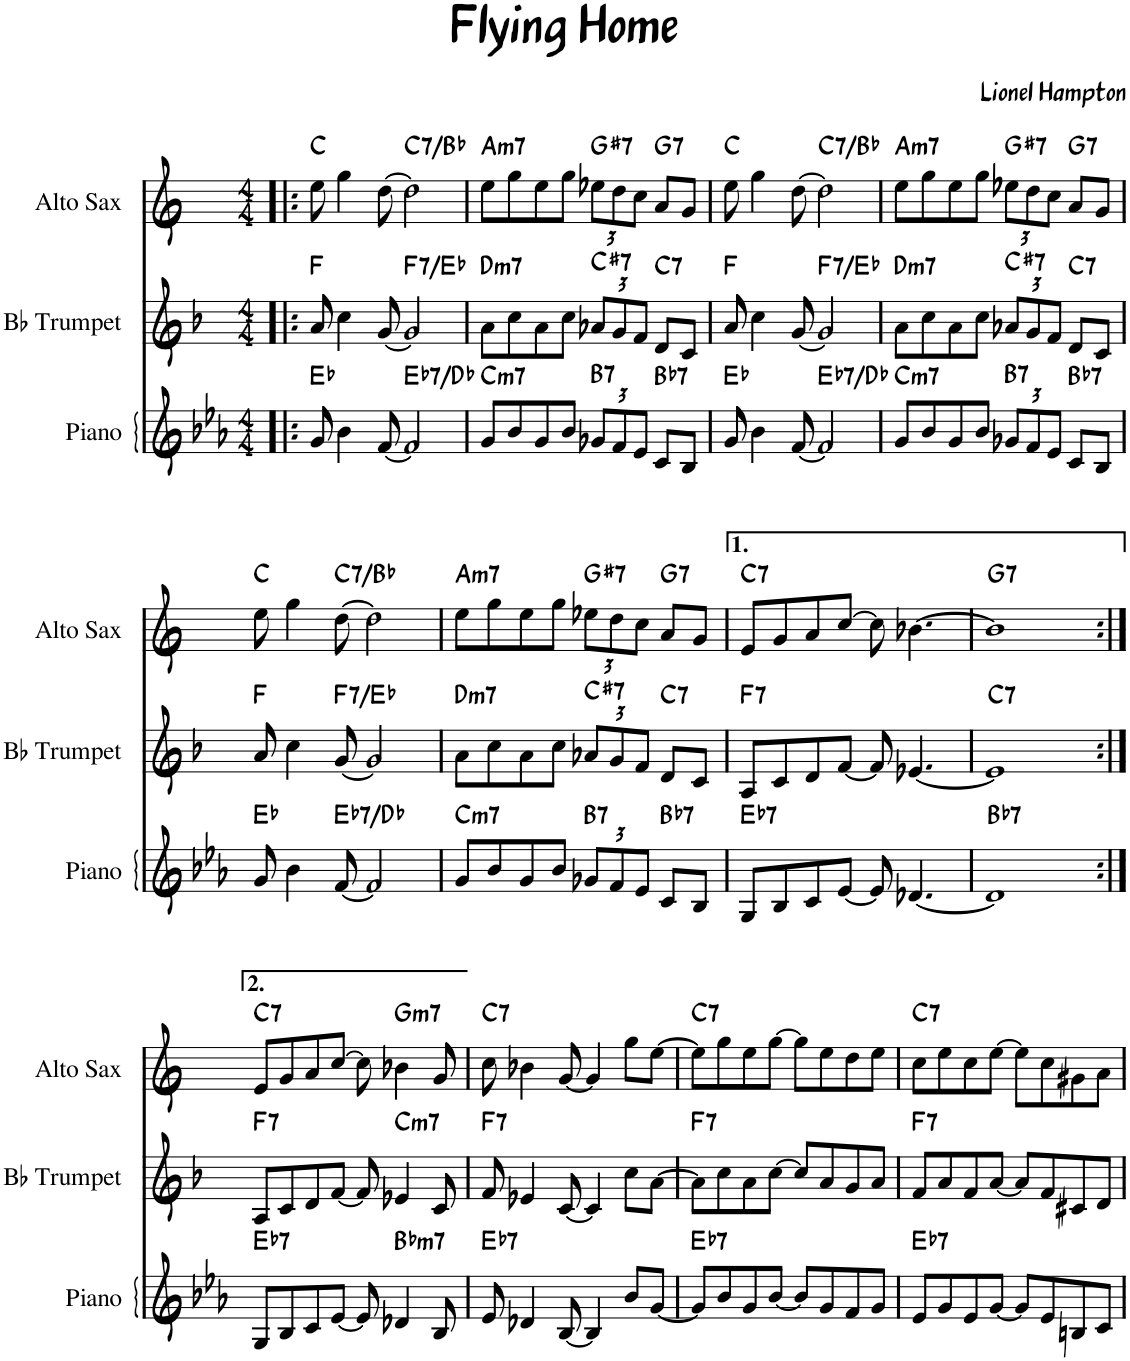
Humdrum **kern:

**kern	**harte	**kern	**harte	**kern	**harte
*part3	*part3	*part2	*part2	*part1	*part1
*staff3	*	*staff2	*	*staff1	*
*I"Piano	*	*I"Bb Trumpet	*	*I"Alto Sax	*
*I'Pno.	*	*I'Bb Tpt.	*	*I'Sax	*
*clefG2	*	*clefG2	*	*clefG2	*
*	*	*Trd1c2	*	*Trd5c9	*
*k[b-e-a-]	*	*k[b-]	*	*k[]	*
*M4/4	*	*M4/4	*	*M4/4	*
=1!|:	=1!|:	=1!|:	=1!|:	=1!|:	=1!|:
8g/	Eb:maj	8a/	F:maj	8ee\	C:maj
4b-\	.	4cc\	.	4gg\	.
[8f/	.	[8g/	.	[8dd\	.
!	!LO:H:kt=7	!	!LO:H:kt=7	!	!LO:H:kt=7
2f/]	Eb:7/b7	2g/]	F:7/b7	2dd\]	C:7/b7
=2	=2	=2	=2	=2	=2
!	!LO:H:kt=m7	!	!LO:H:kt=m7	!	!LO:H:kt=m7
8g/L	C:min7	8a\L	D:min7	8ee\L	A:min7
8b-/	.	8cc\	.	8gg\	.
8g/	.	8a\	.	8ee\	.
8b-/J	.	8cc\J	.	8gg\J	.
*Xbrackettup	*	*Xbrackettup	*	*Xbrackettup	*
!	!LO:H:kt=7	!	!LO:H:kt=7	!	!LO:H:kt=7
12g-X/L	B:7	12a-X/L	C#:7	12ee-X\L	G#:7
12f/	.	12g/	.	12dd\	.
12e-/J	.	12f/J	.	12cc\J	.
!	!LO:H:kt=7	!	!LO:H:kt=7	!	!LO:H:kt=7
8c/L	Bb:7	8d/L	C:7	8a/L	G:7
8B-/J	.	8c/J	.	8g/J	.
=3	=3	=3	=3	=3	=3
8g/	Eb:maj	8a/	F:maj	8ee\	C:maj
4b-\	.	4cc\	.	4gg\	.
[8f/	.	[8g/	.	[8dd\	.
!	!LO:H:kt=7	!	!LO:H:kt=7	!	!LO:H:kt=7
2f/]	Eb:7/b7	2g/]	F:7/b7	2dd\]	C:7/b7
=4	=4	=4	=4	=4	=4
!	!LO:H:kt=m7	!	!LO:H:kt=m7	!	!LO:H:kt=m7
8g/L	C:min7	8a\L	D:min7	8ee\L	A:min7
8b-/	.	8cc\	.	8gg\	.
8g/	.	8a\	.	8ee\	.
8b-/J	.	8cc\J	.	8gg\J	.
!	!LO:H:kt=7	!	!LO:H:kt=7	!	!LO:H:kt=7
12g-X/L	B:7	12a-X/L	C#:7	12ee-X\L	G#:7
12f/	.	12g/	.	12dd\	.
12e-/J	.	12f/J	.	12cc\J	.
!	!LO:H:kt=7	!	!LO:H:kt=7	!	!LO:H:kt=7
8c/L	Bb:7	8d/L	C:7	8a/L	G:7
8B-/J	.	8c/J	.	8g/J	.
!!LO:LB:g=z
=1	=1	=1	=1	=1	=1
8g/	Eb:maj	8a/	F:maj	8ee\	C:maj
4b-\	.	4cc\	.	4gg\	.
!	!LO:H:kt=7	!	!LO:H:kt=7	!	!LO:H:kt=7
[8f/	Eb:7/b7	[8g/	F:7/b7	[8dd\	C:7/b7
2f/]	.	2g/]	.	2dd\]	.
=2	=2	=2	=2	=2	=2
!	!LO:H:kt=m7	!	!LO:H:kt=m7	!	!LO:H:kt=m7
8g/L	C:min7	8a\L	D:min7	8ee\L	A:min7
8b-/	.	8cc\	.	8gg\	.
8g/	.	8a\	.	8ee\	.
8b-/J	.	8cc\J	.	8gg\J	.
!	!LO:H:kt=7	!	!LO:H:kt=7	!	!LO:H:kt=7
12g-X/L	B:7	12a-X/L	C#:7	12ee-X\L	G#:7
12f/	.	12g/	.	12dd\	.
12e-/J	.	12f/J	.	12cc\J	.
!	!LO:H:kt=7	!	!LO:H:kt=7	!	!LO:H:kt=7
8c/L	Bb:7	8d/L	C:7	8a/L	G:7
8B-/J	.	8c/J	.	8g/J	.
=3	=3	=3	=3	=3	=3
!	!LO:H:kt=7	!	!LO:H:kt=7	!	!LO:H:kt=7
8G/L	Eb:7	8A/L	F:7	8e/L	C:7
8B-/	.	8c/	.	8g/	.
8c/	.	8d/	.	8a/	.
[8e-/J	.	[8f/J	.	[8cc/J	.
8e-/]	.	8f/]	.	8cc\]	.
[4.d-X/	.	[4.e-X/	.	[4.b-X\	.
=4	=4	=4	=4	=4	=4
!	!LO:H:kt=7	!	!LO:H:kt=7	!	!LO:H:kt=7
1d-]	Bb:7	1e-]	C:7	1b-]	G:7
!!LO:LB:g=z
=1:|!	=1:|!	=1:|!	=1:|!	=1:|!	=1:|!
!	!LO:H:kt=7	!	!LO:H:kt=7	!	!LO:H:kt=7
8G/L	Eb:7	8A/L	F:7	8e/L	C:7
8B-/	.	8c/	.	8g/	.
8c/	.	8d/	.	8a/	.
[8e-/J	.	[8f/J	.	[8cc/J	.
8e-/]	.	8f/]	.	8cc\]	.
!	!LO:H:kt=m7	!	!LO:H:kt=m7	!	!LO:H:kt=m7
4d-X/	Bb:min7	4e-X/	C:min7	4b-X\	G:min7
8B-/	.	8c/	.	8g/	.
=2	=2	=2	=2	=2	=2
!	!LO:H:kt=7	!	!LO:H:kt=7	!	!LO:H:kt=7
8e-/	Eb:7	8f/	F:7	8cc\	C:7
4d-X/	.	4e-X/	.	4b-X\	.
[8B-/	.	[8c/	.	[8g/	.
4B-/]	.	4c/]	.	4g/]	.
8b-/L	.	8cc\L	.	8gg\L	.
[8g/J	.	[8a\J	.	[8ee\J	.
=3	=3	=3	=3	=3	=3
!	!LO:H:kt=7	!	!LO:H:kt=7	!	!LO:H:kt=7
8g/L]	Eb:7	8a\L]	F:7	8ee\L]	C:7
8b-/	.	8cc\	.	8gg\	.
8g/	.	8a\	.	8ee\	.
[8b-/J	.	[8cc\J	.	[8gg\J	.
8b-/L]	.	8cc/L]	.	8gg\L]	.
8g/	.	8a/	.	8ee\	.
8f/	.	8g/	.	8dd\	.
8g/J	.	8a/J	.	8ee\J	.
=4	=4	=4	=4	=4	=4
!	!LO:H:kt=7	!	!LO:H:kt=7	!	!LO:H:kt=7
8e-/L	Eb:7	8f/L	F:7	8cc\L	C:7
8g/	.	8a/	.	8ee\	.
8e-/	.	8f/	.	8cc\	.
[8g/J	.	[8a/J	.	[8ee\J	.
8g/L]	.	8a/L]	.	8ee\L]	.
8e-/	.	8f/	.	8cc\	.
8Bn/	.	8c#X/	.	8g#X\	.
8c/J	.	8d/J	.	8a\J	.
=	=	=	=	=	=
*-	*-	*-	*-	*-	*-
